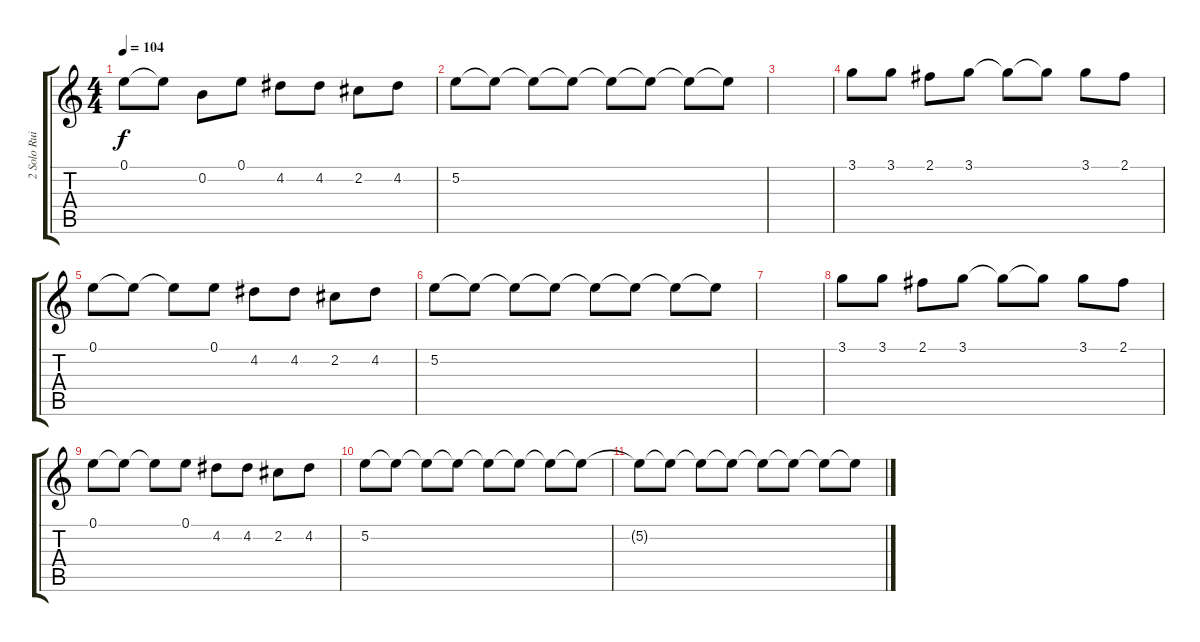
\track ("2 Solo Ruitar (6)" "2 Solo Rui") {instrument acousticguitarsteel}
\staff {score tabs}
\tuning (E4 B3 G3 D3 A2 E2) {hide}
\ts (4 4)
\tempo 104
\clef g2
\ks c
0.1.8{dy f} 0.1{t}.8 0.2.8 0.1.8 4.2.8 4.2.8 2.2.8 4.2.8 |
5.2.8 5.2{t}.8 5.2{t}.8 5.2{t}.8 5.2{t}.8 5.2{t}.8 5.2{t}.8 5.2{t}.8 |
|
3.1.8 3.1.8 2.1.8 3.1.8 3.1{t}.8 3.1{t}.8 3.1.8 2.1.8 |
0.1.8 0.1{t}.8 0.1{t}.8 0.1.8 4.2.8 4.2.8 2.2.8 4.2.8 |
5.2.8 5.2{t}.8 5.2{t}.8 5.2{t}.8 5.2{t}.8 5.2{t}.8 5.2{t}.8 5.2{t}.8 |
|
3.1.8 3.1.8 2.1.8 3.1.8 3.1{t}.8 3.1{t}.8 3.1.8 2.1.8 |
0.1.8 0.1{t}.8 0.1{t}.8 0.1.8 4.2.8 4.2.8 2.2.8 4.2.8 |
5.2.8 5.2{t}.8 5.2{t}.8 5.2{t}.8 5.2{t}.8 5.2{t}.8 5.2{t}.8 5.2{t}.8 |
5.2{t}.8 5.2{t}.8 5.2{t}.8 5.2{t}.8 5.2{t}.8 5.2{t}.8 5.2{t}.8 5.2{t}.8
